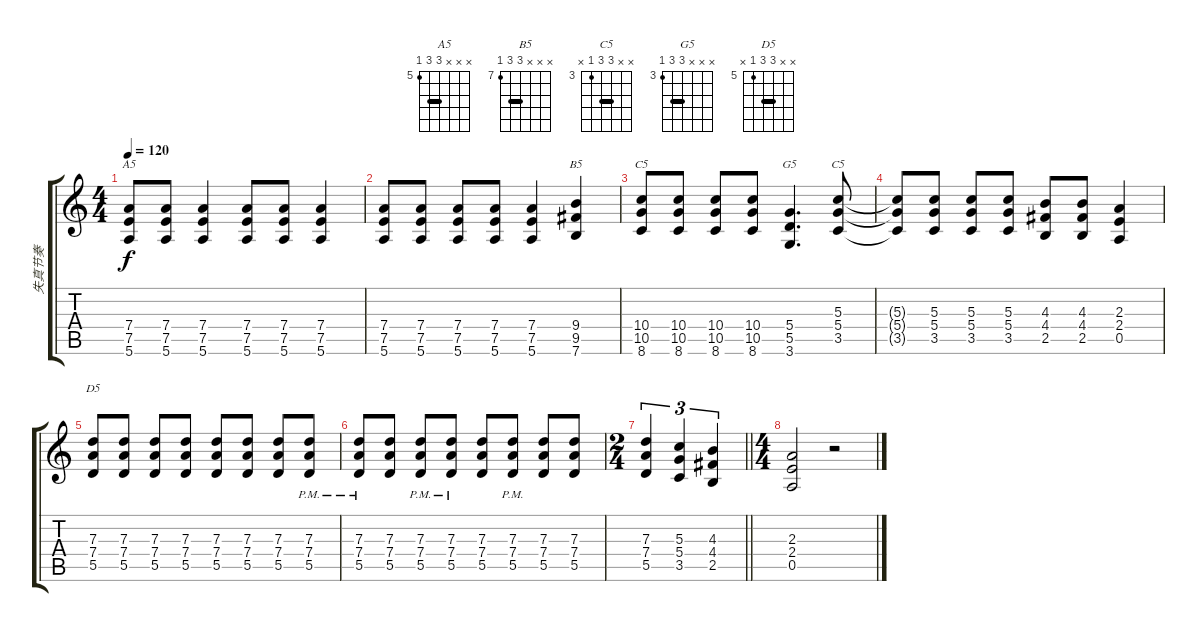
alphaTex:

\track ("失真节奏" "失真节奏") {instrument overdrivenguitar}
\staff {score tabs}
\tuning (E4 B3 G3 D3 A2 E2) {hide}
\chord ("A5" x x x 7 7 5) {firstfret 5 barre 7}
\chord ("B5" x x x 9 9 7) {firstfret 7 barre 9}
\chord ("C5" x x x 10 10 8) {firstfret 8 barre 10}
\chord ("G5" x x x 5 5 3) {firstfret 3 barre 5}
\chord ("C5" x x 5 5 3 x) {firstfret 3 barre 5}
\chord ("D5" x x 7 7 5 x) {firstfret 5 barre 7}
\ts (4 4)
\tempo 120
\clef g2
\ks c
(7.4 7.5 5.6).8{ch "A5" dy f} (7.4 7.5 5.6).8 (7.4 7.5 5.6).4 (7.4 7.5 5.6).8 (7.4 7.5 5.6).8 (7.4 7.5 5.6).4 |
(7.4 7.5 5.6).8 (7.4 7.5 5.6).8 (7.4 7.5 5.6).8 (7.4 7.5 5.6).8 (7.4 7.5 5.6).4 (9.4 9.5 7.6).4{ch "B5"} |
(10.4 10.5 8.6).8{ch "C5"} (10.4 10.5 8.6).8 (10.4 10.5 8.6).8 (10.4 10.5 8.6).8 (5.4 5.5 3.6).4{d ch "G5"} (5.3 5.4 3.5).8{ch "C5"} |
(5.3{t} 5.4{t} 3.5{t}).8 (5.3 5.4 3.5).8 (5.3 5.4 3.5).8 (5.3 5.4 3.5).8 (4.3 4.4 2.5).8 (4.3 4.4 2.5).8 (2.3 2.4 0.5).4 |
(7.3 7.4 5.5).8{ch "D5"} (7.3 7.4 5.5).8 (7.3 7.4 5.5).8 (7.3 7.4 5.5).8 (7.3 7.4 5.5).8 (7.3 7.4 5.5).8 (7.3 7.4 5.5).8 (7.3{pm} 7.4{pm} 5.5{pm}).8 |
(7.3{pm} 7.4{pm} 5.5{pm}).8 (7.3 7.4 5.5).8 (7.3{pm} 7.4{pm} 5.5{pm}).8 (7.3{pm} 7.4{pm} 5.5{pm}).8 (7.3 7.4 5.5).8 (7.3{pm} 7.4{pm} 5.5{pm}).8 (7.3 7.4 5.5).8 (7.3 7.4 5.5).8 |
\ts (2 4)
\barLineRight lightlight
(7.3 7.4 5.5).4{tu (3 2)} (5.3 5.4 3.5).4{tu (3 2)} (4.3 4.4 2.5).4{tu (3 2)} |
\ts (4 4)
(2.3 2.4 0.5).2 r.2
